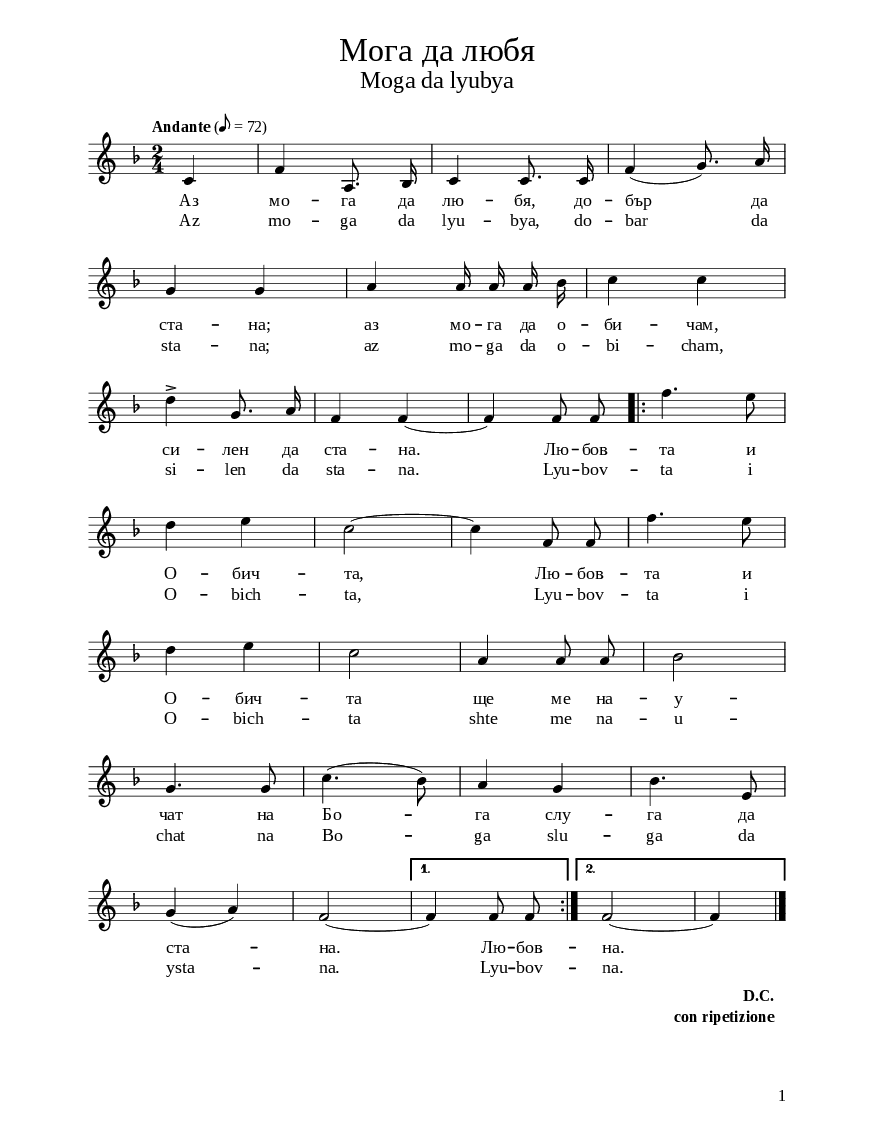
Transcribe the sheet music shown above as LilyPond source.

\version "2.24.0"

% include paper part and global functions
\include "include/globals.ily"

\bookpart {
  \include "include/bookpart-paper.ily"
  \score {
    \include "include/score-layout.ily"


    \new Voice \relative c' {
      \clef treble
      \key f \major
      \time 2/4
      \tempoFunc "Andante" 8 "72"
      \autoBeamOff

      \partial 4

      c4 | % 2
      f4 a,8. bes16 | % 3
      c4 c8. c16 | % 4
      f4 ( g8. ) a16 | \break |% 5
      g4 g4 | % 6
      a4 a16 a16 a16  bes16
      % 7
      c4  c4 | \break | % 8
      d4 -> g,8. a16 | % 9
      f4 f4 ~ |
      f4 f8 f8 \repeat volta 2 \relative c {
        | % 11
        f''4.  e8 | \break |% 12
        d4  e4 | % 13
        c2 ~ | % 14
        c4 f,8 f8 | % 15
        f'4.  e8 | \break |% 16
        d4  e4 | % 17
        c2  | % 18
        a4 a8 a8 | % 19
        bes2 | \break |
        g4. g8 | % 21
        c4. (  bes8 ) | % 22
        a4 g4 | % 23
        bes4. e,8  |\break  % 24
        g4 ( a4 ) f2~
      }
      \alternative {
        { f4 f8 f8  | }
        { f2~ f4 }
      }
      \bar "|."
    }
    \addlyrics {
      Аз мо -- га да лю -- бя, до -- бър
      да ста -- на; аз мо -- га да
      о -- би -- чам, си -- лен да ста --
      на.  Лю -- бов -- та и О -- бич --
      та,  Лю -- бов -- та и О -- бич --
      та ще ме на -- у -- чат на Бо
      -- га слу -- га да ста -- на.
      Лю -- бов -- на.
    }
    \addlyrics {
      Az mo -- ga da lyu -- bya, do -- bar
      da sta -- na; az mo -- ga da
      o -- bi -- cham, si -- len da sta --
      na.  Lyu -- bov -- ta i O -- bich --
      ta,  Lyu -- bov -- ta i O -- bich --
      ta shte me na -- u -- chat na Bo
      -- ga slu -- ga da ysta -- na.
      Lyu -- bov -- na.
    }

    \header {
      title = \titleFunc "Мога да любя" "Moga da lyubya"
    }

    \midi{}

  } % score

  \markup \dc-two "D.C.""con ripetizione"
  %

  % include foreign translation(s) of the song

  \pageBreak
  \version "2.20.0"

\markup \fill-line { \fontsize #6 "Ich kann lieben" }
\markup \null
\markup \null
\markup \fontsize #+2.5 {
  \hspace #10
  \override #'(baseline-skip . 2)

  \column {
    \line { " " }
    \line { " "Ich kann lieben (ljubia), }
    \line { " "   damit ich gut werde, }

    \line { " "ich kann lieben (obitscham), }
    \line { " "       damit ich stark werde.}
    \line { " "  Die Liebe (ljubovta) und die Liebe (obitschta) werden mich lehren, }

    \line { " " ein Diener Gottes zu werden.}


  }


}


} % bookpart
